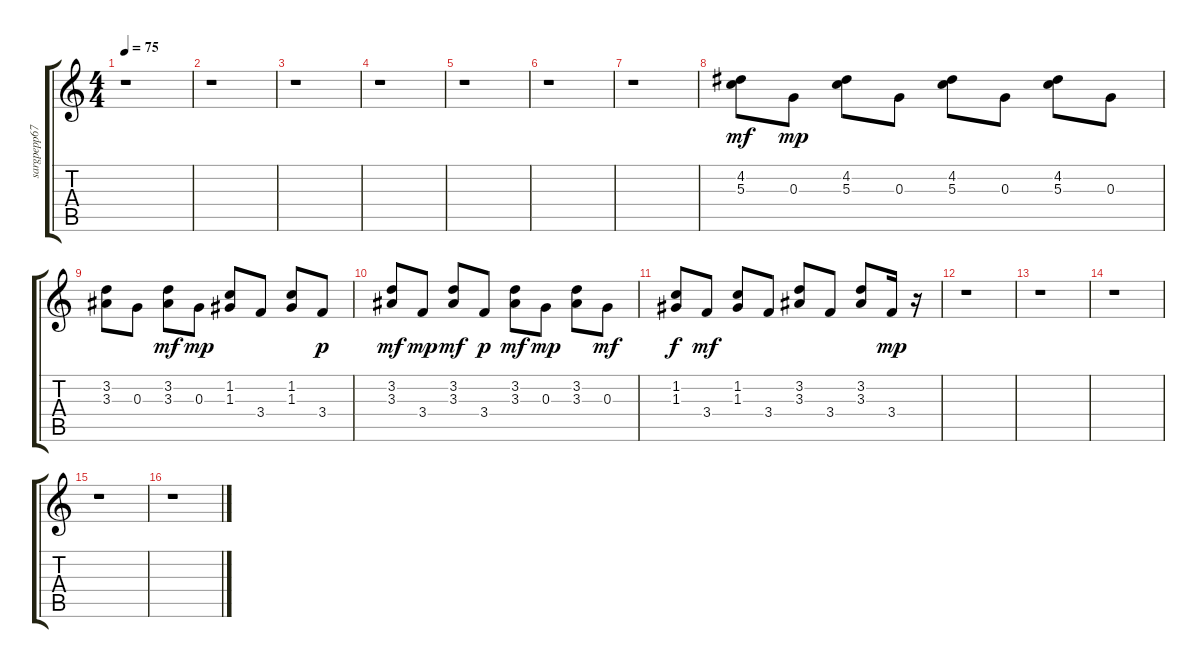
\track ("" "sargpepp67") {instrument electricguitarjazz}
\staff {score tabs}
\tuning (E4 B3 G3 D3 A2 E2) {hide}
\ts (4 4)
\tempo 75
\clef g2
\ks c
r.1{dy f} |
r.1 |
r.1 |
r.1 |
r.1 |
r.1 |
r.1 |
(4.2 5.3).8{dy mf} 0.3.8{dy mp} (4.2 5.3).8 0.3.8 (4.2 5.3).8 0.3.8 (4.2 5.3).8 0.3.8 |
(3.2 3.3).8 0.3.8 (3.2 3.3).8{dy mf} 0.3.8{dy mp} (1.2 1.3).8 3.4.8 (1.2 1.3).8 3.4.8{dy p} |
(3.2 3.3).8{dy mf} 3.4.8{dy mp} (3.2 3.3).8{dy mf} 3.4.8{dy p} (3.2 3.3).8{dy mf} 0.3.8{dy mp} (3.2 3.3).8 0.3.8{dy mf} |
(1.2 1.3).8{dy f} 3.4.8{dy mf} (1.2 1.3).8 3.4.8 (3.2 3.3).8 3.4.8 (3.2 3.3).8 3.4.16{dy mp} r.16 |
r.1 |
r.1 |
r.1 |
r.1 |
r.1
